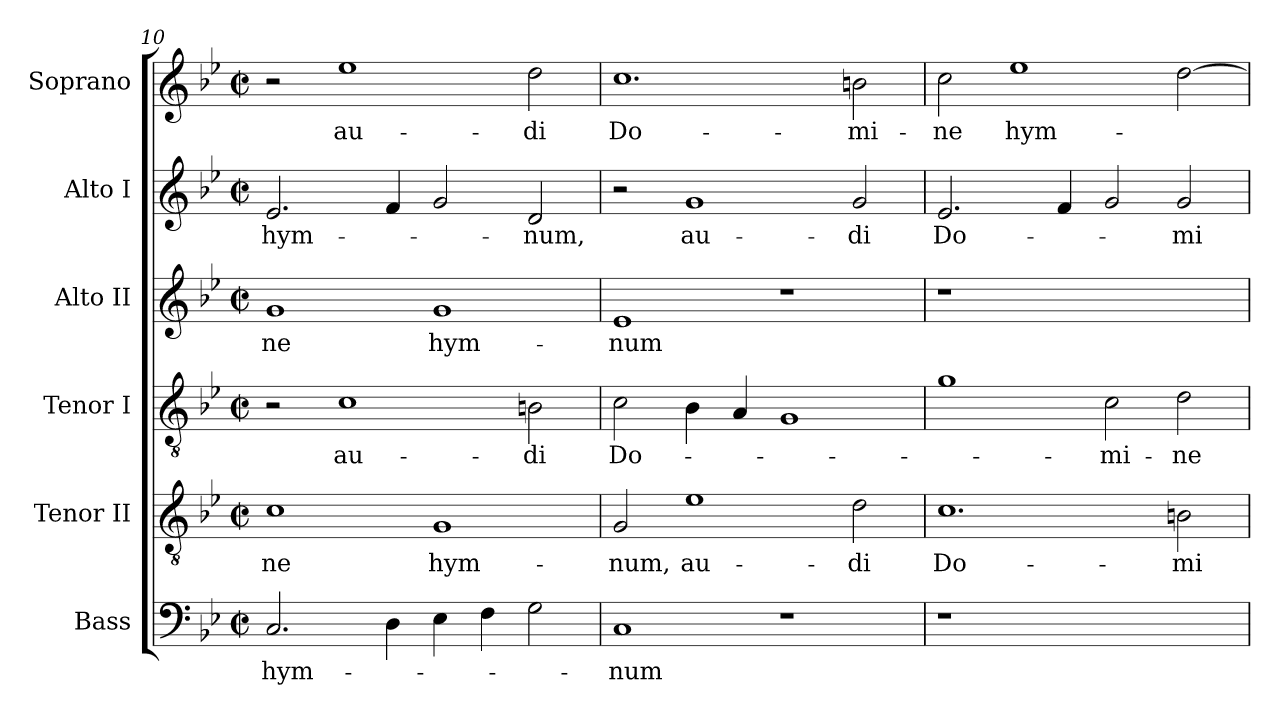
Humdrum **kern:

**kern	**text	**kern	**text	**kern	**text	**kern	**text	**kern	**text	**kern	**text
*part6	*part6	*part5	*part5	*part4	*part4	*part3	*part3	*part2	*part2	*part1	*part1
*staff6	*staff6	*staff5	*staff5	*staff4	*staff4	*staff3	*staff3	*staff2	*staff2	*staff1	*staff1
*I"Bass	*	*I"Tenor II	*	*I"Tenor I	*	*I"Alto II	*	*I"Alto I	*	*I"Soprano	*
*I'B	*	*	*	*I'T	*	*I'A	*	*	*	*	*
!!LO:PB:g=z
*clefF4	*	*clefGv2	*	*clefGv2	*	*clefG2	*	*clefG2	*	*clefG2	*
*k[b-e-]	*	*k[b-e-]	*	*k[b-e-]	*	*k[b-e-]	*	*k[b-e-]	*	*k[b-e-]	*
*B-:	*	*B-:	*	*B-:	*	*B-:	*	*B-:	*	*B-:	*
*M2/2	*	*M2/2	*	*M2/2	*	*M2/2	*	*M2/2	*	*M2/2	*
*met(c|)	*	*met(c|)	*	*met(c|)	*	*met(c|)	*	*met(c|)	*	*met(c|)	*
=10	=10	=10	=10	=10	=10	=10	=10	=10	=10	=10	=10
!	!LO:LY:b:color=#000000	!	!	!	!	!	!	!	!	!	!
!	!	!	!LO:LY:b:color=#000000	!	!	!	!	!	!	!	!
!	!	!	!	!	!	!	!LO:LY:b:color=#000000	!	!	!	!
!	!	!	!	!	!	!	!	!	!LO:LY:b:color=#000000	!	!
2.Ci/	hym-	1ci	-ne	2r	.	1gi	-ne	2.e-i/	hym-	2r	.
!	!	!	!	!	!LO:LY:b:color=#000000	!	!	!	!	!	!
!	!	!	!	!	!	!	!	!	!	!	!LO:LY:b:color=#000000
.	.	.	.	1ci	au-	.	.	.	.	1ee-i	au-
4Di\	.	.	.	.	.	.	.	4fi/	.	.	.
!	!	!	!LO:LY:b:color=#000000	!	!	!	!	!	!	!	!
!	!	!	!	!	!	!	!LO:LY:b:color=#000000	!	!	!	!
4E-i\	.	1Gi	hym-	.	.	1gi	hym-	2gi/	.	.	.
4Fi\	.	.	.	.	.	.	.	.	.	.	.
!	!	!	!	!	!LO:LY:b:color=#000000	!	!	!	!	!	!
!	!	!	!	!	!	!	!	!	!LO:LY:b:color=#000000	!	!
!	!	!	!	!	!	!	!	!	!	!	!LO:LY:b:color=#000000
2Gi\	.	.	.	2Bni\	-di	.	.	2di/	-num,	2ddi\	-di
=11	=11	=11	=11	=11	=11	=11	=11	=11	=11	=11	=11
!	!LO:LY:b:color=#000000	!	!	!	!	!	!	!	!	!	!
!	!	!	!LO:LY:b:color=#000000	!	!	!	!	!	!	!	!
!	!	!	!	!	!LO:LY:b:color=#000000	!	!	!	!	!	!
!	!	!	!	!	!	!	!LO:LY:b:color=#000000	!	!	!	!
!	!	!	!	!	!	!	!	!	!	!	!LO:LY:b:color=#000000
1Ci	-num	2Gi/	-num,	2ci\	Do-	1e-i	-num	2r	.	1.cci	Do-
!	!	!	!LO:LY:b:color=#000000	!	!	!	!	!	!	!	!
!	!	!	!	!	!	!	!	!	!LO:LY:b:color=#000000	!	!
.	.	1e-i	au-	4B-i\	.	.	.	1gi	au-	.	.
.	.	.	.	4Ai/	.	.	.	.	.	.	.
1r	.	.	.	1Gi	.	1r	.	.	.	.	.
!	!	!	!LO:LY:b:color=#000000	!	!	!	!	!	!	!	!
!	!	!	!	!	!	!	!	!	!LO:LY:b:color=#000000	!	!
!	!	!	!	!	!	!	!	!	!	!	!LO:LY:b:color=#000000
.	.	2di\	-di	.	.	.	.	2gi/	-di	2bni\	-mi-
=12	=12	=12	=12	=12	=12	=12	=12	=12	=12	=12	=12
!LO:N:vis=1	!	!	!	!	!	!	!	!	!	!	!
!	!	!	!LO:LY:b:color=#000000	!	!	!LO:N:vis=1	!	!	!	!	!
!	!	!	!	!	!	!	!	!	!LO:LY:b:color=#000000	!	!
!	!	!	!	!	!	!	!	!	!	!	!LO:LY:b:color=#000000
1r	.	1.ci	Do-	1gi	.	1r	.	2.e-i/	Do-	2cci\	-ne
!	!	!	!	!	!	!	!	!	!	!	!LO:LY:b:color=#000000
.	.	.	.	.	.	.	.	.	.	1ee-i	hym-
.	.	.	.	.	.	.	.	4fi/	.	.	.
!	!	!	!	!	!LO:LY:b:color=#000000	!	!	!	!	!	!
1ryy	.	.	.	2ci\	-mi-	1ryy	.	2gi/	.	.	.
!	!	!	!LO:LY:b:color=#000000	!	!	!	!	!	!	!	!
!	!	!	!	!	!LO:LY:b:color=#000000	!	!	!	!	!	!
!	!	!	!	!	!	!	!	!	!LO:LY:b:color=#000000	!	!
.	.	2Bni\	-mi-	2di\	-ne	.	.	2gi/	-mi-	[>2ddi\	.
=	=	=	=	=	=	=	=	=	=	=	=
*-	*-	*-	*-	*-	*-	*-	*-	*-	*-	*-	*-
